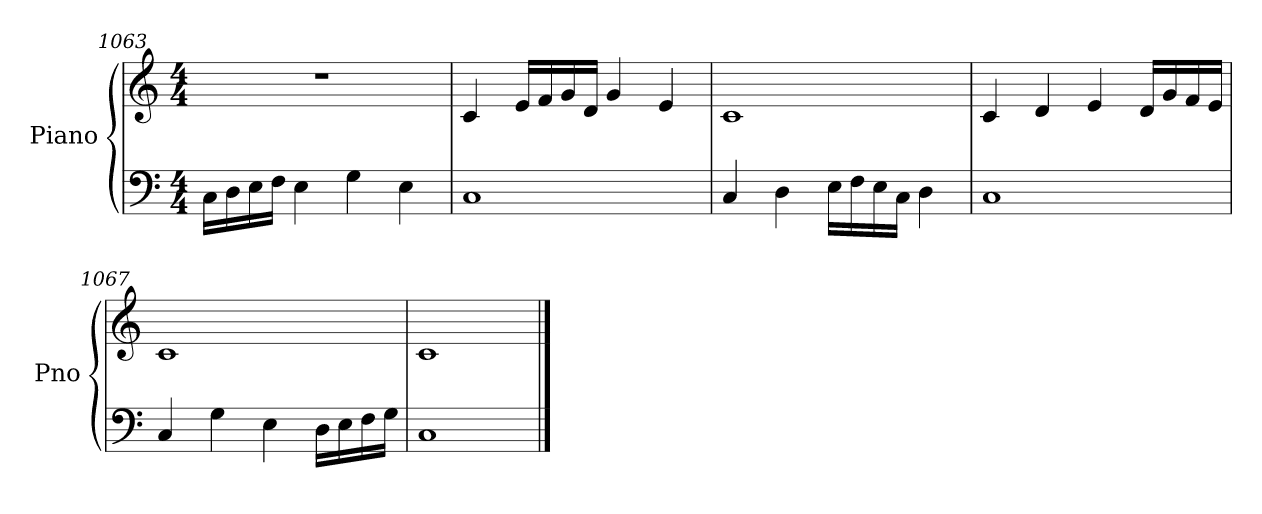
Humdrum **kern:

**kern	**kern
*part1	*part1
*staff2	*staff1
*I"Piano	*
*I'Pno	*
!!LO:LB:g=z
*clefF4	*clefG2
*k[]	*k[]
*M4/4	*M4/4
=1063	=1063
16C\LL	1r
16D\	.
16E\	.
16F\JJ	.
4E\	.
4G\	.
4E\	.
=1064	=1064
1C	4c/
.	16e/LL
.	16f/
.	16g/
.	16d/JJ
.	4g/
.	4e/
=1065	=1065
4C/	1c
4D\	.
16E\LL	.
16F\	.
16E\	.
16C\JJ	.
4D\	.
!!LO:PB:g=z
=1066	=1066
1C	4c/
.	4d/
.	4e/
.	16d/LL
.	16g/
.	16f/
.	16e/JJ
=1067	=1067
4C/	1c
4G\	.
4E\	.
16D\LL	.
16E\	.
16F\	.
16G\JJ	.
=1068	=1068
1C	1c
==	==
*-	*-
